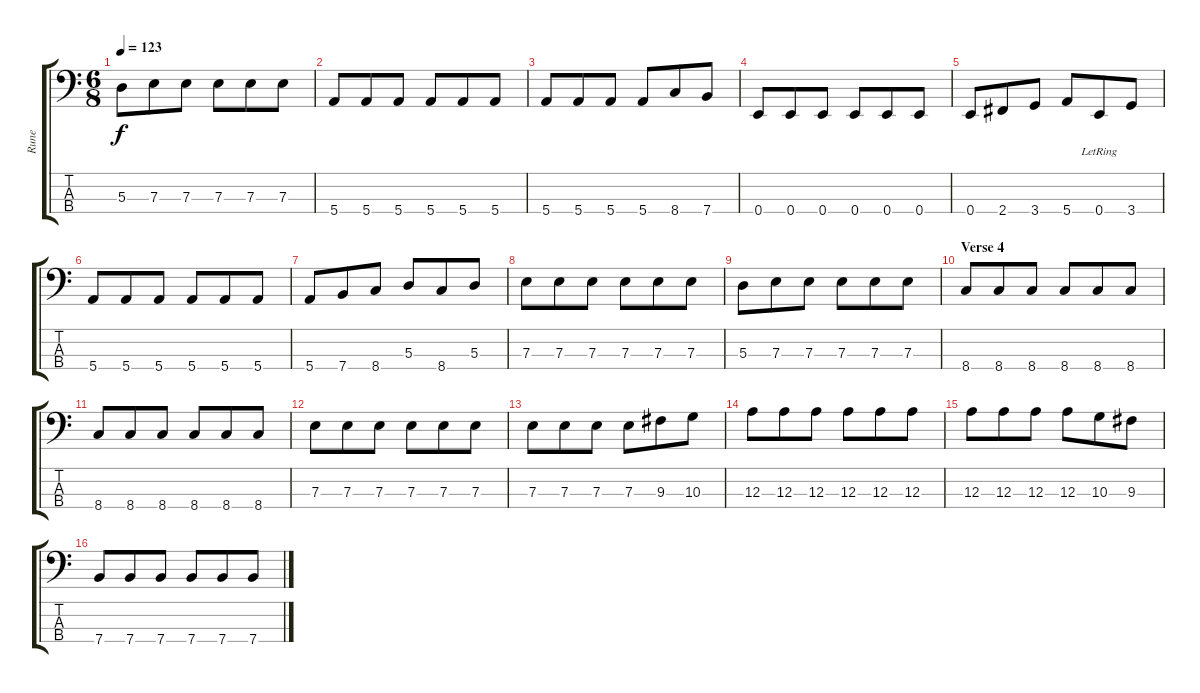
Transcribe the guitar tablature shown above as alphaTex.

\track ("Rune" "Rune") {instrument electricbassfinger}
\staff {score tabs}
\tuning (G2 D2 A1 E1) {hide}
\ts (6 8)
\tempo 123
\clef f4
\ks c
5.3.8{dy f} 7.3.8 7.3.8 7.3.8 7.3.8 7.3.8 |
5.4.8 5.4.8 5.4.8 5.4.8 5.4.8 5.4.8 |
5.4.8 5.4.8 5.4.8 5.4.8 8.4.8 7.4.8 |
0.4.8 0.4.8 0.4.8 0.4.8 0.4.8 0.4.8 |
0.4.8 2.4.8 3.4.8 5.4.8 0.4{lr}.8 3.4.8 |
5.4.8 5.4.8 5.4.8 5.4.8 5.4.8 5.4.8 |
5.4.8 7.4.8 8.4.8 5.3.8 8.4.8 5.3.8 |
7.3.8 7.3.8 7.3.8 7.3.8 7.3.8 7.3.8 |
5.3.8 7.3.8 7.3.8 7.3.8 7.3.8 7.3.8 |
\section ("" "Verse 4 ")
8.4.8 8.4.8 8.4.8 8.4.8 8.4.8 8.4.8 |
8.4.8 8.4.8 8.4.8 8.4.8 8.4.8 8.4.8 |
7.3.8 7.3.8 7.3.8 7.3.8 7.3.8 7.3.8 |
7.3.8 7.3.8 7.3.8 7.3.8 9.3.8 10.3.8 |
12.3.8 12.3.8 12.3.8 12.3.8 12.3.8 12.3.8 |
12.3.8 12.3.8 12.3.8 12.3.8 10.3.8 9.3.8 |
7.4.8 7.4.8 7.4.8 7.4.8 7.4.8 7.4.8
